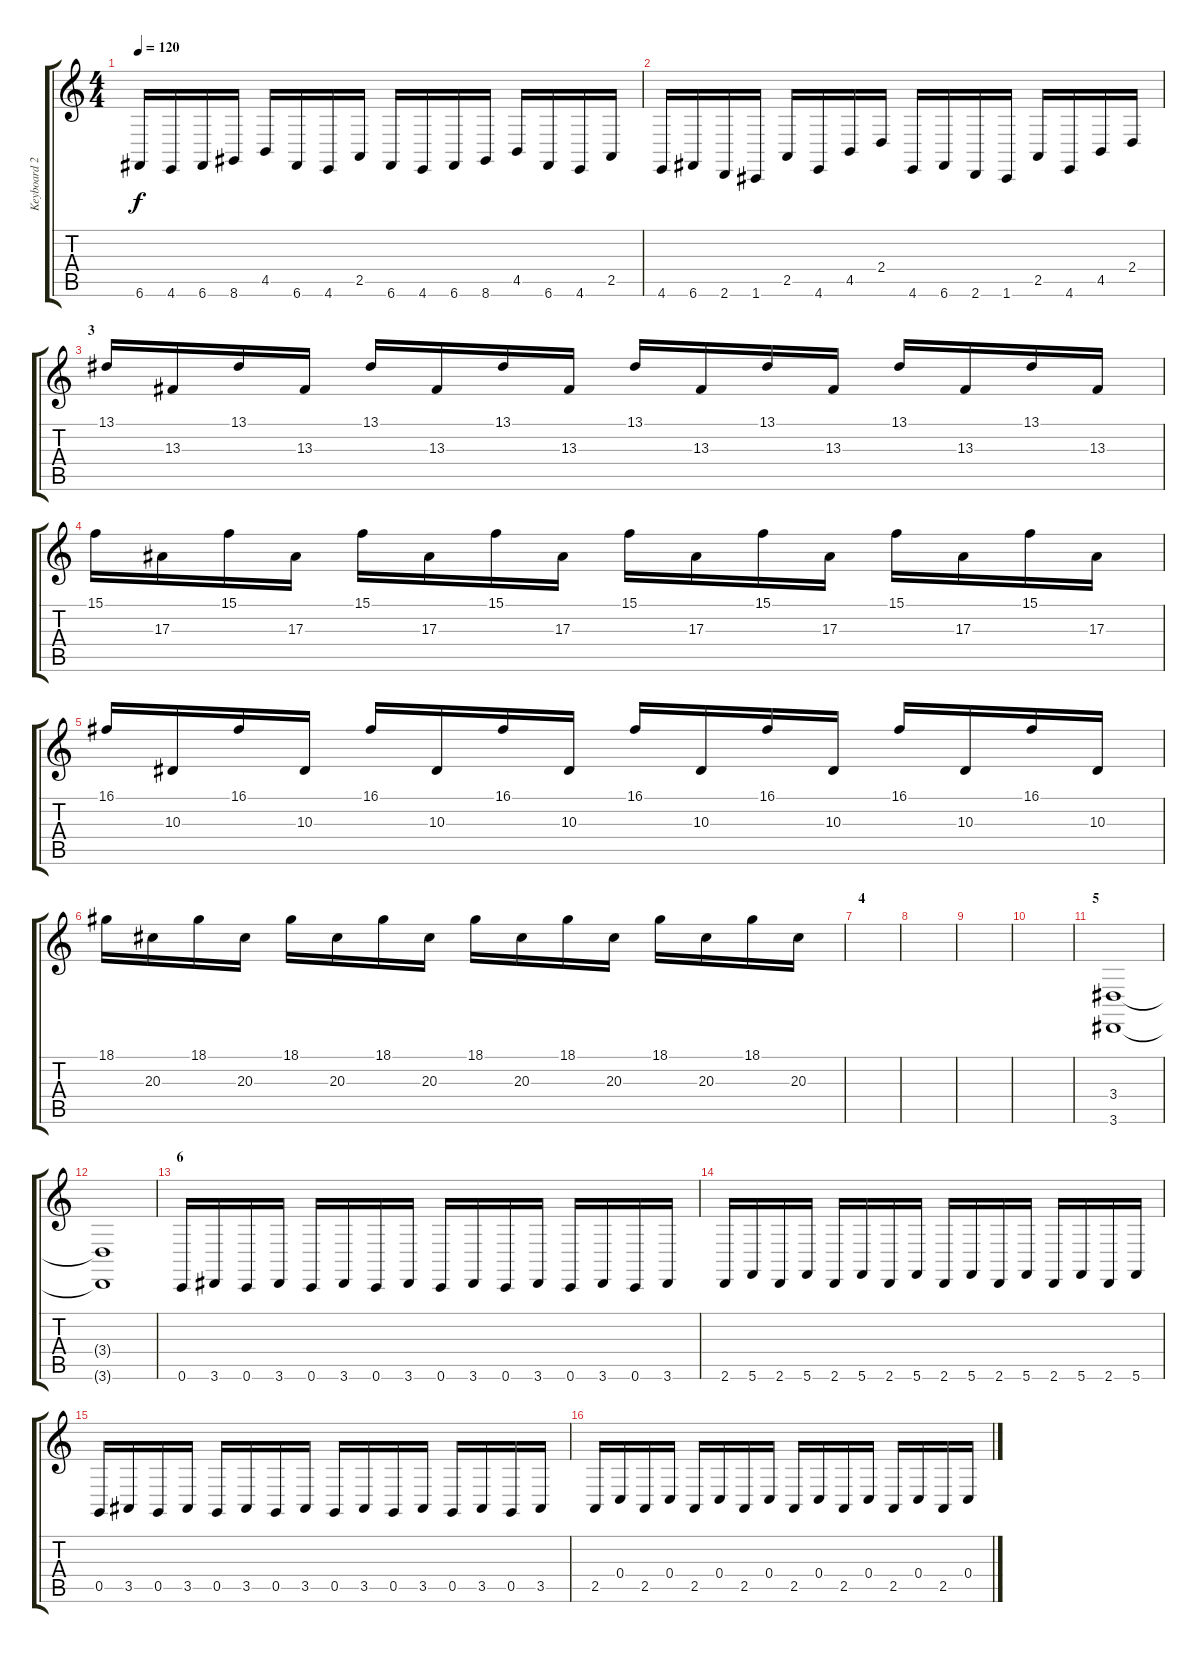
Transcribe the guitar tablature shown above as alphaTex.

\track ("Keyboard 2" "Keyboard 2") {instrument pizzicatostrings}
\staff {score tabs}
\tuning (D4 A3 F3 C3 G2 C2) {hide}
\ts (4 4)
\tempo 120
\clef g2
\ks c
6.6.16{dy f} 4.6.16 6.6.16 8.6.16 4.5.16 6.6.16 4.6.16 2.5.16 6.6.16 4.6.16 6.6.16 8.6.16 4.5.16 6.6.16 4.6.16 2.5.16 |
4.6.16 6.6.16 2.6.16 1.6.16 2.5.16 4.6.16 4.5.16 2.4.16 4.6.16 6.6.16 2.6.16 1.6.16 2.5.16 4.6.16 4.5.16 2.4.16 |
\section ("" "3")
13.1.16 13.3.16 13.1.16 13.3.16 13.1.16 13.3.16 13.1.16 13.3.16 13.1.16 13.3.16 13.1.16 13.3.16 13.1.16 13.3.16 13.1.16 13.3.16 |
15.1.16 17.3.16 15.1.16 17.3.16 15.1.16 17.3.16 15.1.16 17.3.16 15.1.16 17.3.16 15.1.16 17.3.16 15.1.16 17.3.16 15.1.16 17.3.16 |
16.1.16 10.3.16 16.1.16 10.3.16 16.1.16 10.3.16 16.1.16 10.3.16 16.1.16 10.3.16 16.1.16 10.3.16 16.1.16 10.3.16 16.1.16 10.3.16 |
18.1.16 20.3.16 18.1.16 20.3.16 18.1.16 20.3.16 18.1.16 20.3.16 18.1.16 20.3.16 18.1.16 20.3.16 18.1.16 20.3.16 18.1.16 20.3.16 |
\section ("" "4")
|
|
|
|
\section ("" "5")
(3.4 3.6).1{volume 13 balance 10 instrument fx7echoes} |
(3.4{t} 3.6{t}).1 |
\section ("" "6")
0.6.16{instrument pizzicatostrings} 3.6.16 0.6.16 3.6.16 0.6.16 3.6.16 0.6.16 3.6.16 0.6.16 3.6.16 0.6.16 3.6.16 0.6.16 3.6.16 0.6.16 3.6.16 |
2.6.16 5.6.16 2.6.16 5.6.16 2.6.16 5.6.16 2.6.16 5.6.16 2.6.16 5.6.16 2.6.16 5.6.16 2.6.16 5.6.16 2.6.16 5.6.16 |
0.5.16 3.5.16 0.5.16 3.5.16 0.5.16 3.5.16 0.5.16 3.5.16 0.5.16 3.5.16 0.5.16 3.5.16 0.5.16 3.5.16 0.5.16 3.5.16 |
2.5.16 0.4.16 2.5.16 0.4.16 2.5.16 0.4.16 2.5.16 0.4.16 2.5.16 0.4.16 2.5.16 0.4.16 2.5.16 0.4.16 2.5.16 0.4.16
